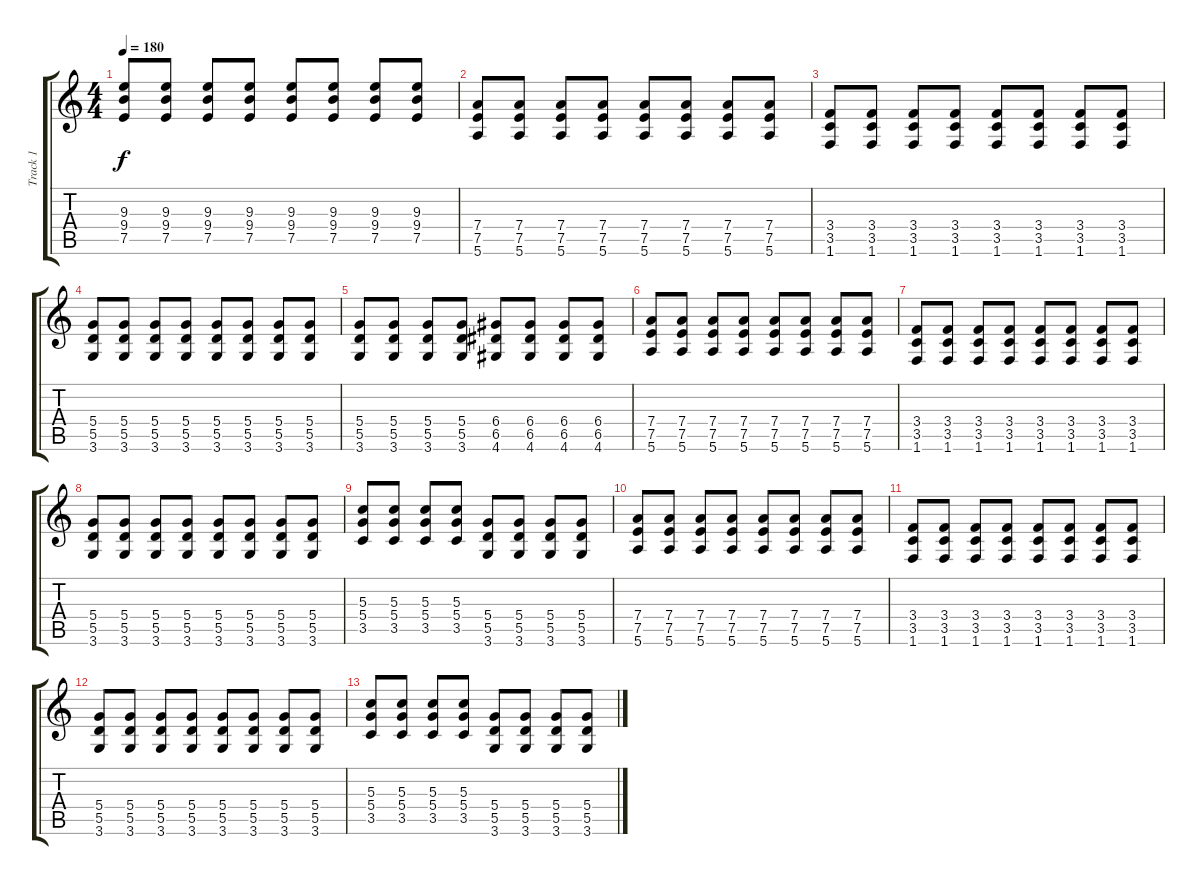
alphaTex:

\track ("Track 1" "Track 1") {instrument distortionguitar}
\staff {score tabs}
\tuning (E4 B3 G3 D3 A2 E2) {hide}
\ts (4 4)
\tempo 180
\clef g2
\ks c
(9.3 9.4 7.5).8{dy f} (9.3 9.4 7.5).8 (9.3 9.4 7.5).8 (9.3 9.4 7.5).8 (9.3 9.4 7.5).8 (9.3 9.4 7.5).8 (9.3 9.4 7.5).8 (9.3 9.4 7.5).8 |
(7.4 7.5 5.6).8 (7.4 7.5 5.6).8 (7.4 7.5 5.6).8 (7.4 7.5 5.6).8 (7.4 7.5 5.6).8 (7.4 7.5 5.6).8 (7.4 7.5 5.6).8 (7.4 7.5 5.6).8 |
(3.4 3.5 1.6).8 (3.4 3.5 1.6).8 (3.4 3.5 1.6).8 (3.4 3.5 1.6).8 (3.4 3.5 1.6).8 (3.4 3.5 1.6).8 (3.4 3.5 1.6).8 (3.4 3.5 1.6).8 |
(5.4 5.5 3.6).8 (5.4 5.5 3.6).8 (5.4 5.5 3.6).8 (5.4 5.5 3.6).8 (5.4 5.5 3.6).8 (5.4 5.5 3.6).8 (5.4 5.5 3.6).8 (5.4 5.5 3.6).8 |
(5.4 5.5 3.6).8 (5.4 5.5 3.6).8 (5.4 5.5 3.6).8 (5.4 5.5 3.6).8 (6.4 6.5 4.6).8 (6.4 6.5 4.6).8 (6.4 6.5 4.6).8 (6.4 6.5 4.6).8 |
(7.4 7.5 5.6).8 (7.4 7.5 5.6).8 (7.4 7.5 5.6).8 (7.4 7.5 5.6).8 (7.4 7.5 5.6).8 (7.4 7.5 5.6).8 (7.4 7.5 5.6).8 (7.4 7.5 5.6).8 |
(3.4 3.5 1.6).8 (3.4 3.5 1.6).8 (3.4 3.5 1.6).8 (3.4 3.5 1.6).8 (3.4 3.5 1.6).8 (3.4 3.5 1.6).8 (3.4 3.5 1.6).8 (3.4 3.5 1.6).8 |
(5.4 5.5 3.6).8 (5.4 5.5 3.6).8 (5.4 5.5 3.6).8 (5.4 5.5 3.6).8 (5.4 5.5 3.6).8 (5.4 5.5 3.6).8 (5.4 5.5 3.6).8 (5.4 5.5 3.6).8 |
(5.3 5.4 3.5).8 (5.3 5.4 3.5).8 (5.3 5.4 3.5).8 (5.3 5.4 3.5).8 (5.4 5.5 3.6).8 (5.4 5.5 3.6).8 (5.4 5.5 3.6).8 (5.4 5.5 3.6).8 |
(7.4 7.5 5.6).8 (7.4 7.5 5.6).8 (7.4 7.5 5.6).8 (7.4 7.5 5.6).8 (7.4 7.5 5.6).8 (7.4 7.5 5.6).8 (7.4 7.5 5.6).8 (7.4 7.5 5.6).8 |
(3.4 3.5 1.6).8 (3.4 3.5 1.6).8 (3.4 3.5 1.6).8 (3.4 3.5 1.6).8 (3.4 3.5 1.6).8 (3.4 3.5 1.6).8 (3.4 3.5 1.6).8 (3.4 3.5 1.6).8 |
(5.4 5.5 3.6).8 (5.4 5.5 3.6).8 (5.4 5.5 3.6).8 (5.4 5.5 3.6).8 (5.4 5.5 3.6).8 (5.4 5.5 3.6).8 (5.4 5.5 3.6).8 (5.4 5.5 3.6).8 |
(5.3 5.4 3.5).8 (5.3 5.4 3.5).8 (5.3 5.4 3.5).8 (5.3 5.4 3.5).8 (5.4 5.5 3.6).8 (5.4 5.5 3.6).8 (5.4 5.5 3.6).8 (5.4 5.5 3.6).8
